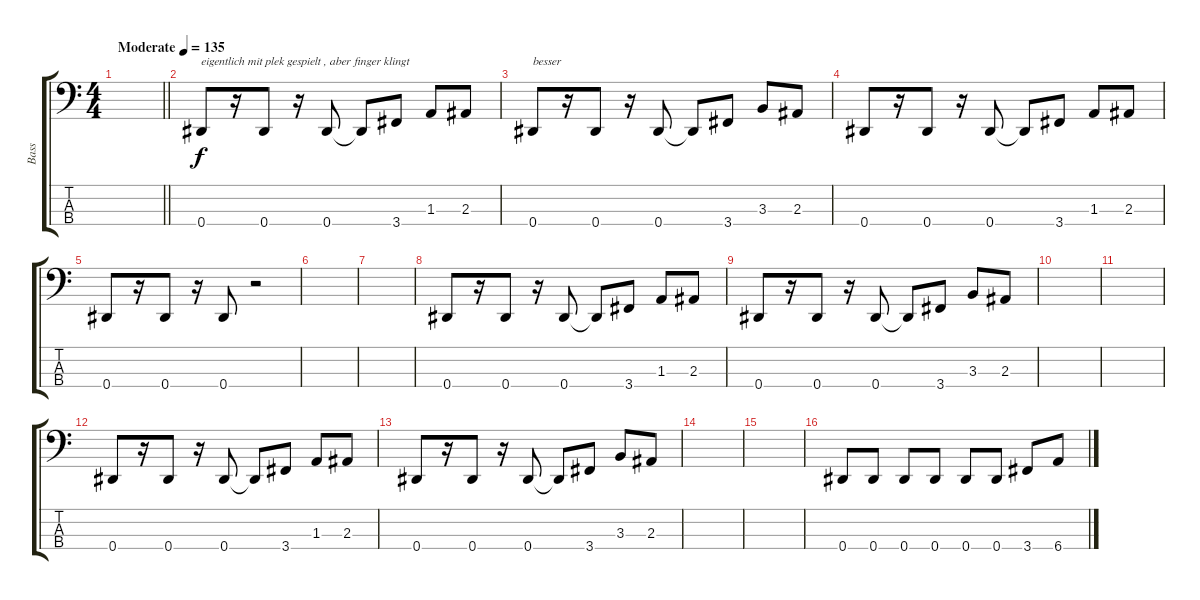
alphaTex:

\track ("Bass" "Bass") {instrument electricbassfinger}
\staff {score tabs}
\tuning (Gb2 Db2 Ab1 Eb1) {hide}
\ts (4 4)
\tempo (135 "Moderate")
\clef f4
\barLineRight lightlight
\ks c
|
0.4.8{txt "eigentlich mit plek gespielt , aber finger klingt "} r.16 0.4.8 r.16 0.4.8 0.4{t}.8 3.4.8 1.3.8 2.3.8 |
0.4.8{txt "besser"} r.16 0.4.8 r.16 0.4.8 0.4{t}.8 3.4.8 3.3.8 2.3.8 |
0.4.8 r.16 0.4.8 r.16 0.4.8 0.4{t}.8 3.4.8 1.3.8 2.3.8 |
0.4.8 r.16 0.4.8 r.16 0.4.8 r.2 |
|
|
0.4.8 r.16 0.4.8 r.16 0.4.8 0.4{t}.8 3.4.8 1.3.8 2.3.8 |
0.4.8 r.16 0.4.8 r.16 0.4.8 0.4{t}.8 3.4.8 3.3.8 2.3.8 |
|
|
0.4.8 r.16 0.4.8 r.16 0.4.8 0.4{t}.8 3.4.8 1.3.8 2.3.8 |
0.4.8 r.16 0.4.8 r.16 0.4.8 0.4{t}.8 3.4.8 3.3.8 2.3.8 |
|
|
0.4.8 0.4.8 0.4.8 0.4.8 0.4.8 0.4.8 3.4.8 6.4.8
